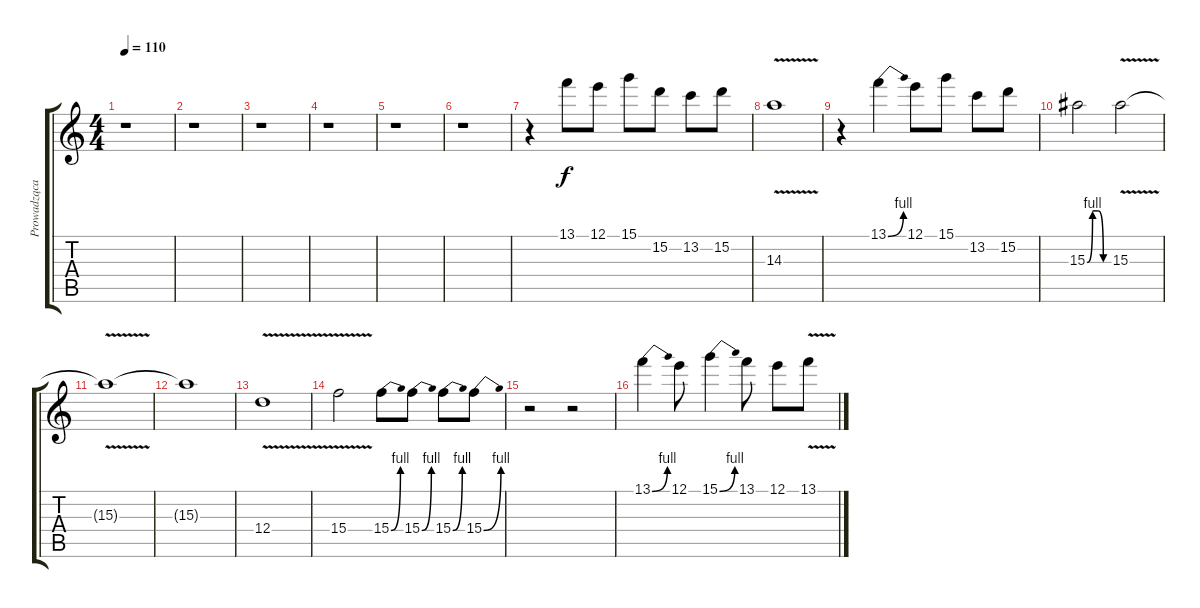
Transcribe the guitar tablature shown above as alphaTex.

\track ("Prowadząca" "Prowadząca") {instrument distortionguitar}
\staff {score tabs}
\tuning (E4 B3 G3 D3 A2 E2) {hide}
\ts (4 4)
\tempo 110
\clef g2
\ks c
r.1{dy f} |
r.1 |
r.1 |
r.1 |
r.1 |
r.1 |
r.4 13.1.8 12.1.8 15.1.8 15.2.8 13.2.8 15.2.8 |
14.3{v}.1 |
r.4 13.1{be (bend 0 0 60 4)}.4 12.1.8 15.1.8 13.2.8 15.2.8 |
15.3{be (custom 0 0 15 4 30 4 45 0 60 0)}.2 15.3{v}.2 |
15.3{t}.1 |
15.3{t}.1 |
12.4{v}.1 |
15.4{v}.2 15.4{be (bend 0 0 60 4)}.8 15.4{be (bend 0 0 60 4)}.8 15.4{be (bend 0 0 60 4)}.8 15.4{be (bend 0 0 60 4)}.8 |
r.2 r.2 |
13.1{be (bend 0 0 60 4)}.4 12.1.8 15.1{be (bend 0 0 60 4)}.4 13.1.8 12.1.8 13.1{v}.8
